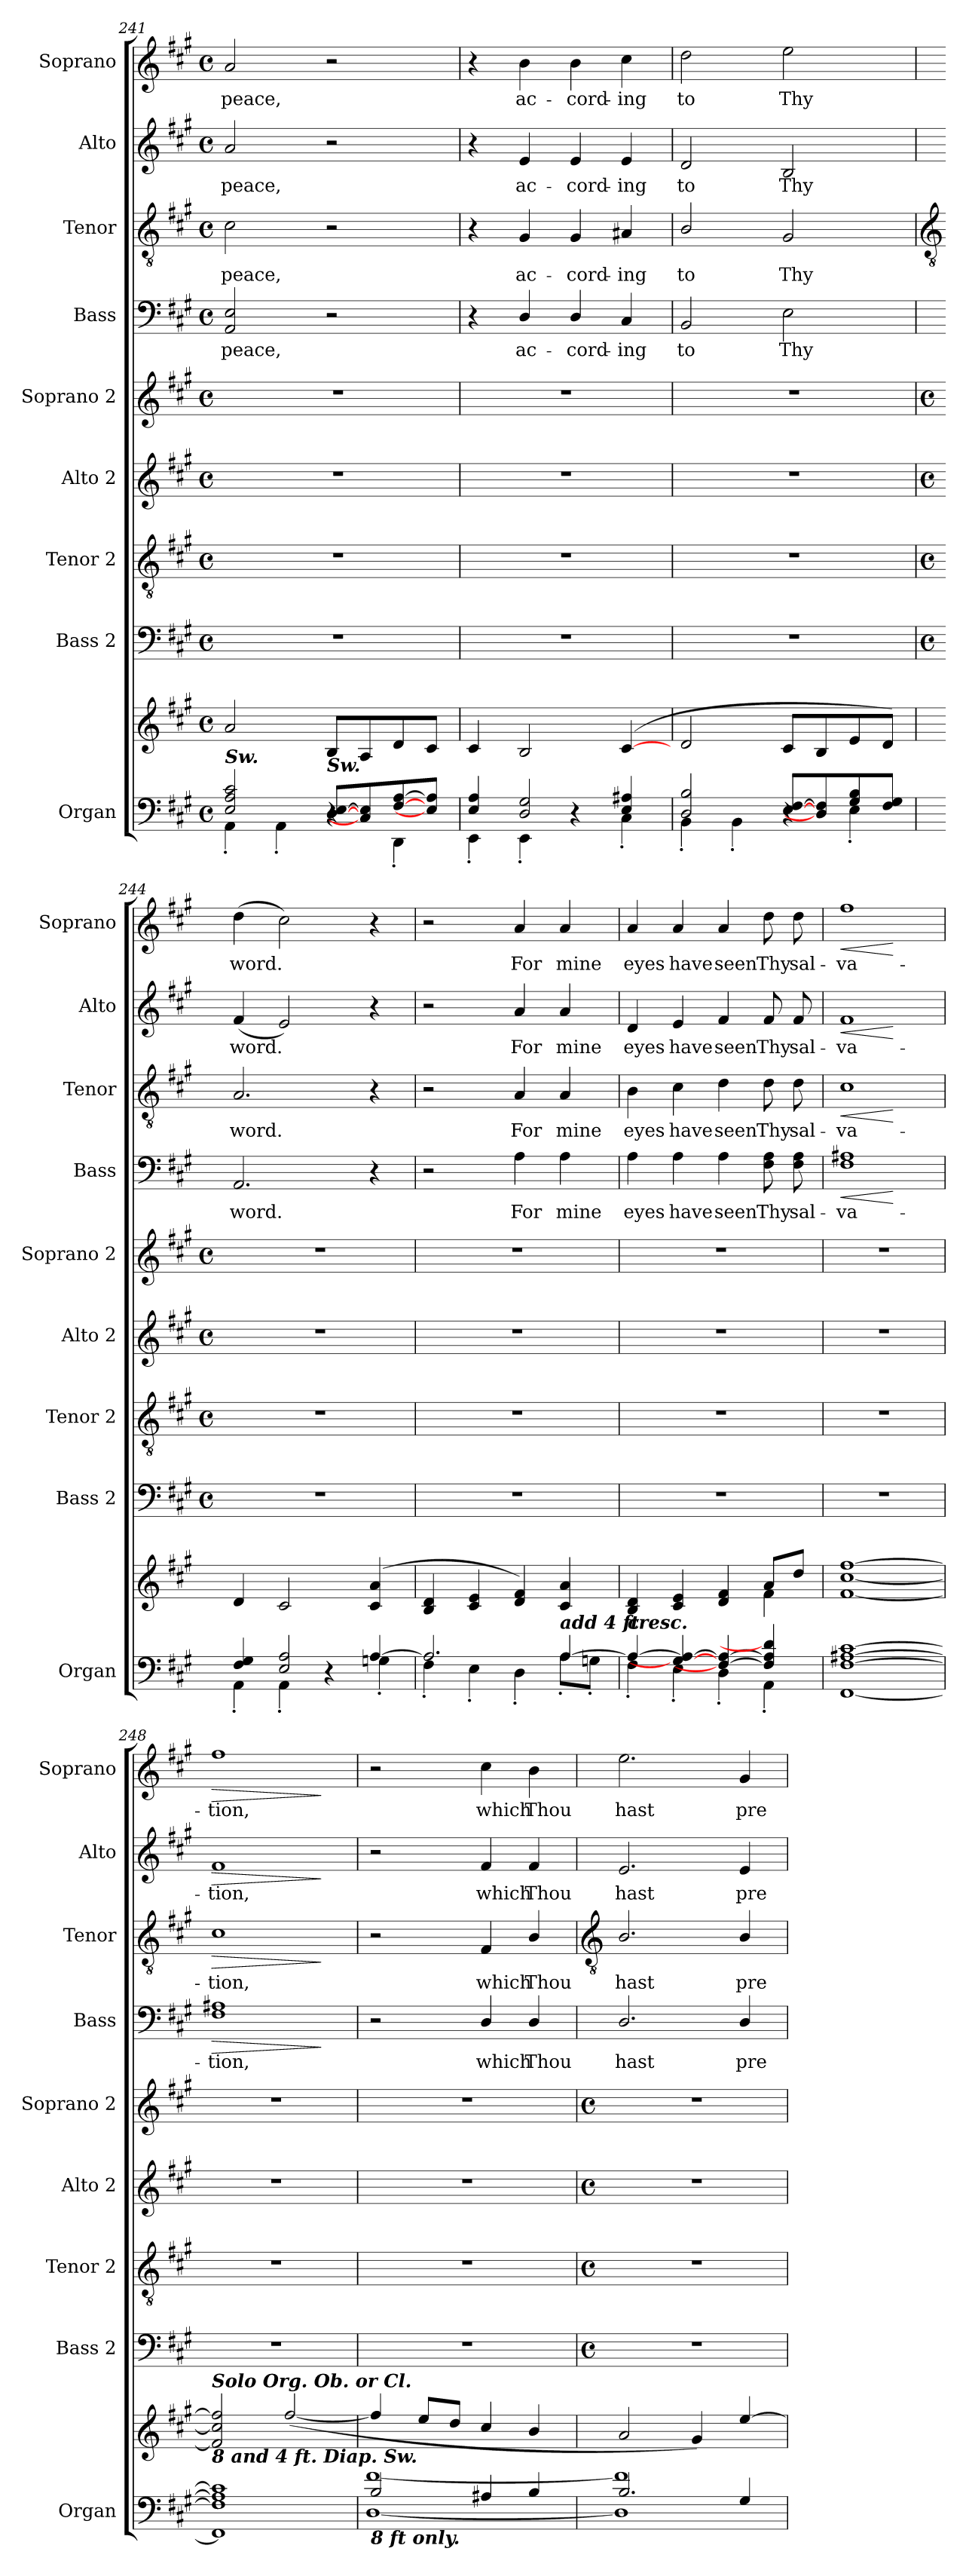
**kern	**kern	**kern	**kern	**kern	**kern	**kern	**text	**dynam	**kern	**text	**dynam	**kern	**text	**dynam	**kern	**text	**dynam
*part9	*part9	*part8	*part7	*part6	*part5	*part4	*part4	*part4	*part3	*part3	*part3	*part2	*part2	*part2	*part1	*part1	*part1
*staff10	*staff9	*staff8	*staff7	*staff6	*staff5	*staff4	*staff4	*staff4	*staff3	*staff3	*staff3	*staff2	*staff2	*staff2	*staff1	*staff1	*staff1
*I"Organ	*	*I"Bass 2	*I"Tenor 2	*I"Alto 2	*I"Soprano 2	*I"Bass	*	*	*I"Tenor	*	*	*I"Alto	*	*	*I"Soprano	*	*
*I'Organ	*	*I'Bass 2	*I'Tenor 2	*I'Alto 2	*I'Soprano 2	*I'Bass	*	*	*I'Tenor	*	*	*I'Alto	*	*	*I'Soprano	*	*
*clefF4	*clefG2	*clefF4	*clefGv2	*clefG2	*clefG2	*clefF4	*	*	*clefGv2	*	*	*clefG2	*	*	*clefG2	*	*
*k[f#c#g#]	*k[f#c#g#]	*k[f#c#g#]	*k[f#c#g#]	*k[f#c#g#]	*k[f#c#g#]	*k[f#c#g#]	*	*	*k[f#c#g#]	*	*	*k[f#c#g#]	*	*	*k[f#c#g#]	*	*
*A:	*A:	*A:	*A:	*A:	*A:	*A:	*	*	*A:	*	*	*A:	*	*	*A:	*	*
*M4/4	*M4/4	*M4/4	*M4/4	*M4/4	*M4/4	*M4/4	*	*	*M4/4	*	*	*M4/4	*	*	*M4/4	*	*
*met(c)	*met(c)	*met(c)	*met(c)	*met(c)	*met(c)	*met(c)	*	*	*met(c)	*	*	*met(c)	*	*	*met(c)	*	*
=241	=241	=241	=241	=241	=241	=241	=241	=241	=241	=241	=241	=241	=241	=241	=241	=241	=241
*^	*^	*	*	*	*	*	*	*	*	*	*	*	*	*	*	*	*
*	*^	*	*^	*	*	*	*	*	*	*	*	*	*	*	*	*	*	*	*
!LO:TX:a:Bi:t=Sw.	!	!	!	!	!	!	!	!	!	!	!	!	!	!	!	!	!	!	!	!	!
!	!	!	!	!	!	!	!	!	!	!	!LO:LY:b	!	!	!LO:LY:b	!	!	!LO:LY:b	!	!	!LO:LY:b	!
2E/ 2A/ 2c#/	4AA'\	1ryy	2a/	2ryy	1ryy	1r	1r	1r	1r	2AA 2E	peace,	.	2c#	peace,	.	2a	peace,	.	2a	peace,	.
.	4AA'\	.	.	.	.	.	.	.	.	.	.	.	.	.	.	.	.	.	.	.	.
!	!	!	!LO:TX:b:Bi:t=Sw.	!	!	!	!	!	!	!	!	!	!	!	!	!	!	!	!	!	!
[8D/ [8E/L	4r	.	8B/L	2ryy	.	.	.	.	.	2r	.	.	2r	.	.	2r	.	.	2r	.	.
8C#/] 8E/]	.	.	8A/	.	.	.	.	.	.	.	.	.	.	.	.	.	.	.	.	.	.
[8F#/ [8A/	4DD'\	.	8d/	.	.	.	.	.	.	.	.	.	.	.	.	.	.	.	.	.	.
8E/] 8A/]J	.	.	8c#/J	.	.	.	.	.	.	.	.	.	.	.	.	.	.	.	.	.	.
=242	=242	=242	=242	=242	=242	=242	=242	=242	=242	=242	=242	=242	=242	=242	=242	=242	=242	=242	=242	=242	=242
4E/ 4A/	4EE'\	1ryy	4c#/	2ryy	1ryy	1r	1r	1r	1r	4r	.	.	4r	.	.	4r	.	.	4r	.	.
!	!	!	!	!	!	!	!	!	!	!	!LO:LY:b	!	!	!LO:LY:b	!	!	!LO:LY:b	!	!	!LO:LY:b	!
2D/ 2G#/	4EE'\	.	2B/	.	.	.	.	.	.	4D/	ac-	.	4G#	ac-	.	4e	ac-	.	4b	ac-	.
!	!	!	!	!	!	!	!	!	!	!	!LO:LY:b	!	!	!LO:LY:b	!	!	!LO:LY:b	!	!	!LO:LY:b	!
.	4r	.	.	2ryy	.	.	.	.	.	4D/	-cord-	.	4G#	-cord-	.	4e	-cord-	.	4b	-cord-	.
!	!	!	!	!	!	!	!	!	!	!	!LO:LY:b	!	!	!LO:LY:b	!	!	!LO:LY:b	!	!	!LO:LY:b	!
4E/ 4A#X/	4C#'\	.	(>[4c#/	.	.	.	.	.	.	4C#	-ing	.	4A#X	-ing	.	4e	-ing	.	4cc#	-ing	.
=243	=243	=243	=243	=243	=243	=243	=243	=243	=243	=243	=243	=243	=243	=243	=243	=243	=243	=243	=243	=243	=243
!	!	!	!	!	!	!	!	!	!	!	!LO:LY:b	!	!	!LO:LY:b	!	!	!LO:LY:b	!	!	!LO:LY:b	!
2D/ 2B/	4BB'\	1ryy	2d/	2ryy	1ryy	1r	1r	1r	1r	2BB	to	.	2B/	to	.	2d	to	.	2dd	to	.
.	4BB'\	.	.	.	.	.	.	.	.	.	.	.	.	.	.	.	.	.	.	.	.
!	!	!	!	!	!	!	!	!	!	!	!LO:LY:b	!	!	!LO:LY:b	!	!	!LO:LY:b	!	!	!LO:LY:b	!
[8E/ [8F#/L	4r	.	8c#/L	2ryy	.	.	.	.	.	2E	Thy	.	2G#	Thy	.	2B	Thy	.	2ee	Thy	.
8D/] 8F#/]	.	.	8B/	.	.	.	.	.	.	.	.	.	.	.	.	.	.	.	.	.	.
8G#/ 8B/	4E'\	.	8e/	.	.	.	.	.	.	.	.	.	.	.	.	.	.	.	.	.	.
8F#/ 8G#/J	.	.	8d/J)	.	.	.	.	.	.	.	.	.	.	.	.	.	.	.	.	.	.
!!LO:LB:g=z
=244	=244	=244	=244	=244	=244	=244	=244	=244	=244	=244	=244	=244	=244	=244	=244	=244	=244	=244	=244	=244	=244
*	*	*	*	*	*	*	*	*	*	*	*	*	*clefGv2	*	*	*	*	*	*	*	*
*	*	*	*	*	*	*M4/4	*M4/4	*M4/4	*M4/4	*	*	*	*	*	*	*	*	*	*	*	*
*	*	*	*	*	*	*met(c)	*met(c)	*met(c)	*met(c)	*	*	*	*	*	*	*	*	*	*	*	*
!	!	!	!	!	!	!	!	!	!	!	!LO:LY:b	!	!	!LO:LY:b	!	!	!LO:LY:b	!	!	!LO:LY:b	!
4F#/ 4G#/	4AA'\	1ryy	4d/	2ryy	1ryy	1r	1r	1r	1r	2.AA	word.	.	2.A	word.	.	(<4f#	word.	.	(>4dd	word.	.
2E/ 2A/	4AA'\	.	2c#/	.	.	.	.	.	.	.	.	.	.	.	.	2e)	.	.	2cc#)	.	.
.	4r	.	.	2ryy	.	.	.	.	.	.	.	.	.	.	.	.	.	.	.	.	.
[4A/	4Gn'\	.	(>4c#/ 4a/	.	.	.	.	.	.	4r	.	.	4r	.	.	4r	.	.	4r	.	.
=245	=245	=245	=245	=245	=245	=245	=245	=245	=245	=245	=245	=245	=245	=245	=245	=245	=245	=245	=245	=245	=245
2.A/]	4F#'\	1ryy	4B/ 4d/	2ryy	1ryy	1r	1r	1r	1r	2r	.	.	2r	.	.	2r	.	.	2r	.	.
.	4E'\	.	4c#/ 4e/	.	.	.	.	.	.	.	.	.	.	.	.	.	.	.	.	.	.
!	!	!	!	!	!	!	!	!	!	!	!LO:LY:b	!	!	!LO:LY:b	!	!	!LO:LY:b	!	!	!LO:LY:b	!
.	4D'\	.	4d/ 4f#/)	2ryy	.	.	.	.	.	4A	For	.	4A	For	.	4a	For	.	4a	For	.
!LO:TX:a:Bi:t=add 4 ft	!	!	!	!	!	!	!	!	!	!	!	!	!	!	!	!	!	!	!	!	!
!	!	!	!	!	!	!	!	!	!	!	!LO:LY:b	!	!	!LO:LY:b	!	!	!LO:LY:b	!	!	!LO:LY:b	!
[4A/	8A'\L	.	4c#/ 4a/	.	.	.	.	.	.	4A	mine	.	4A	mine	.	4a	mine	.	4a	mine	.
.	8Gn'\J	.	.	.	.	.	.	.	.	.	.	.	.	.	.	.	.	.	.	.	.
=246	=246	=246	=246	=246	=246	=246	=246	=246	=246	=246	=246	=246	=246	=246	=246	=246	=246	=246	=246	=246	=246
!LO:TX:a:Bi:t=cresc.	!	!	!	!	!	!	!	!	!	!	!	!	!	!	!	!	!	!	!	!	!
!	!	!	!	!	!	!	!	!	!	!	!LO:LY:b	!	!	!LO:LY:b	!	!	!LO:LY:b	!	!	!LO:LY:b	!
4A/_	4F#'\	1ryy	4B/ 4d/	2ryy	1ryy	1r	1r	1r	1r	4A	eyes	.	4B	eyes	.	4d	eyes	.	4a	eyes	.
!	!	!	!	!	!	!	!	!	!	!	!LO:LY:b	!	!	!LO:LY:b	!	!	!LO:LY:b	!	!	!LO:LY:b	!
4G/_ 4A/_	4E'\	.	4c#/ 4e/	.	.	.	.	.	.	4A	have	.	4c#	have	.	4e	have	.	4a	have	.
!	!	!	!	!	!	!	!	!	!	!	!LO:LY:b	!	!	!LO:LY:b	!	!	!LO:LY:b	!	!	!LO:LY:b	!
4F#/_ 4A/_	4D'\	.	4d/ 4f#/	4ryy	.	.	.	.	.	4A	seen	.	4d	seen	.	4f#	seen	.	4a	seen	.
!	!	!	!	!	!	!	!	!	!	!	!LO:LY:b	!	!	!LO:LY:b	!	!	!LO:LY:b	!	!	!LO:LY:b	!
4F#/] 4A/] 4d/]	4AA'\	.	8a/L	4f#\	.	.	.	.	.	8F# 8A	Thy	.	8d	Thy	.	8f#	Thy	.	8dd	Thy	.
!	!	!	!	!	!	!	!	!	!	!	!LO:LY:b	!	!	!LO:LY:b	!	!	!LO:LY:b	!	!	!LO:LY:b	!
.	.	.	8dd/J	.	.	.	.	.	.	8F# 8A	sal-	.	8d	sal-	.	8f#	sal-	.	8dd	sal-	.
=247	=247	=247	=247	=247	=247	=247	=247	=247	=247	=247	=247	=247	=247	=247	=247	=247	=247	=247	=247	=247	=247
!	!	!	!	!	!	!	!	!	!	!	!LO:LY:b	!LO:HP:b	!	!LO:LY:b	!LO:HP:b	!	!LO:LY:b	!LO:HP:b	!	!LO:LY:b	!LO:HP:b
[1F#/ [1A#X/ [1c#/	[1FF#\	1ryy	[1f#/ [1cc#/ [1ff#/	1ryy	1ryy	1r	1r	1r	1r	1F# 1A#X	-va-	<	1c#	-va-	<	1f#	-va-	<	1ff#	-va-	<
*v	*v	*v	*	*	*	*	*	*	*	*	*	*	*	*	*	*	*	*	*	*	*
*	*v	*v	*v	*	*	*	*	*	*	*	*	*	*	*	*	*	*	*	*
.	.	.	.	.	.	.	.	[	.	.	[	.	.	[	.	.	[
=248	=248	=248	=248	=248	=248	=248	=248	=248	=248	=248	=248	=248	=248	=248	=248	=248	=248
*^	*^	*	*	*	*	*	*	*	*	*	*	*	*	*	*	*	*
*	*^	*	*^	*	*	*	*	*	*	*	*	*	*	*	*	*	*	*	*
!	!	!	!LO:TX:b:Bi:t=8 and 4 ft. Diap. Sw.	!	!	!	!	!	!	!	!	!	!	!	!	!	!	!	!	!	!
!	!	!	!LO:TX:a:Bi:t=Solo Org. Ob. or Cl.	!	!	!	!	!	!	!	!	!	!	!	!	!	!	!	!	!	!
!	!	!	!	!	!	!	!	!	!	!	!LO:LY:b	!LO:HP:b	!	!LO:LY:b	!LO:HP:b	!	!LO:LY:b	!LO:HP:b	!	!LO:LY:b	!LO:HP:b
1F#/] 1A#/] 1c#/]	1FF#\]	1ryy	2f#/] 2cc#/] 2ff#/]	2ryy	1ryy	1r	1r	1r	1r	1F# 1A#X	-tion,	>	1c#	-tion,	>	1f#	-tion,	>	1ff#	-tion,	>
.	.	.	(>[2ff#/	2ryy	.	.	.	.	.	.	.	.	.	.	.	.	.	.	.	.	.
*v	*v	*v	*	*	*	*	*	*	*	*	*	*	*	*	*	*	*	*	*	*	*
*	*v	*v	*v	*	*	*	*	*	*	*	*	*	*	*	*	*	*	*	*
.	.	.	.	.	.	.	.	]	.	.	]	.	.	]	.	.	]
=249	=249	=249	=249	=249	=249	=249	=249	=249	=249	=249	=249	=249	=249	=249	=249	=249	=249
*^	*^	*	*	*	*	*	*	*	*	*	*	*	*	*	*	*	*
*	*^	*	*^	*	*	*	*	*	*	*	*	*	*	*	*	*	*	*	*
!LO:TX:b:Bi:t=8 ft only.	!	!	!	!	!	!	!	!	!	!	!	!	!	!	!	!	!	!	!	!	!
2B/	[1D\ [1f#\	1ryy	4ff#/]	2ryy	1ryy	1r	1r	1r	1r	2r	.	.	2r	.	.	2r	.	.	2r	.	.
.	.	.	8ee/L	.	.	.	.	.	.	.	.	.	.	.	.	.	.	.	.	.	.
.	.	.	8dd/J	.	.	.	.	.	.	.	.	.	.	.	.	.	.	.	.	.	.
!	!	!	!	!	!	!	!	!	!	!	!LO:LY:b	!	!	!LO:LY:b	!	!	!LO:LY:b	!	!	!LO:LY:b	!
4A#X/	.	.	4cc#/	2ryy	.	.	.	.	.	4D/	which	.	4F#	which	.	4f#	which	.	4cc#	which	.
!	!	!	!	!	!	!	!	!	!	!	!LO:LY:b	!	!	!LO:LY:b	!	!	!LO:LY:b	!	!	!LO:LY:b	!
4B/	.	.	4b/	.	.	.	.	.	.	4D/	Thou	.	4B/	Thou	.	4f#	Thou	.	4b	Thou	.
!!LO:LB:g=z
=250	=250	=250	=250	=250	=250	=250	=250	=250	=250	=250	=250	=250	=250	=250	=250	=250	=250	=250	=250	=250	=250
*	*	*	*	*	*	*	*	*	*	*	*	*	*clefGv2	*	*	*	*	*	*	*	*
*	*	*	*	*	*	*M4/4	*M4/4	*M4/4	*M4/4	*	*	*	*	*	*	*	*	*	*	*	*
*	*	*	*	*	*	*met(c)	*met(c)	*met(c)	*met(c)	*	*	*	*	*	*	*	*	*	*	*	*
!	!	!	!	!	!	!	!	!	!	!	!LO:LY:b	!	!	!LO:LY:b	!	!	!LO:LY:b	!	!	!LO:LY:b	!
2.B/	1D\] 1f#\]	1ryy	2a/	2ryy	1ryy	1r	1r	1r	1r	2.D/	hast	.	2.B/	hast	.	2.e	hast	.	2.ee	hast	.
.	.	.	4g#/)	2ryy	.	.	.	.	.	.	.	.	.	.	.	.	.	.	.	.	.
!	!	!	!	!	!	!	!	!	!	!	!LO:LY:b	!	!	!LO:LY:b	!	!	!LO:LY:b	!	!	!LO:LY:b	!
4G#/	.	.	[4ee/	.	.	.	.	.	.	4D/	pre-	.	4B/	pre-	.	4e	pre-	.	4g#	pre-	.
*v	*v	*v	*	*	*	*	*	*	*	*	*	*	*	*	*	*	*	*	*	*	*
*	*v	*v	*v	*	*	*	*	*	*	*	*	*	*	*	*	*	*	*	*
=	=	=	=	=	=	=	=	=	=	=	=	=	=	=	=	=	=
*-	*-	*-	*-	*-	*-	*-	*-	*-	*-	*-	*-	*-	*-	*-	*-	*-	*-
